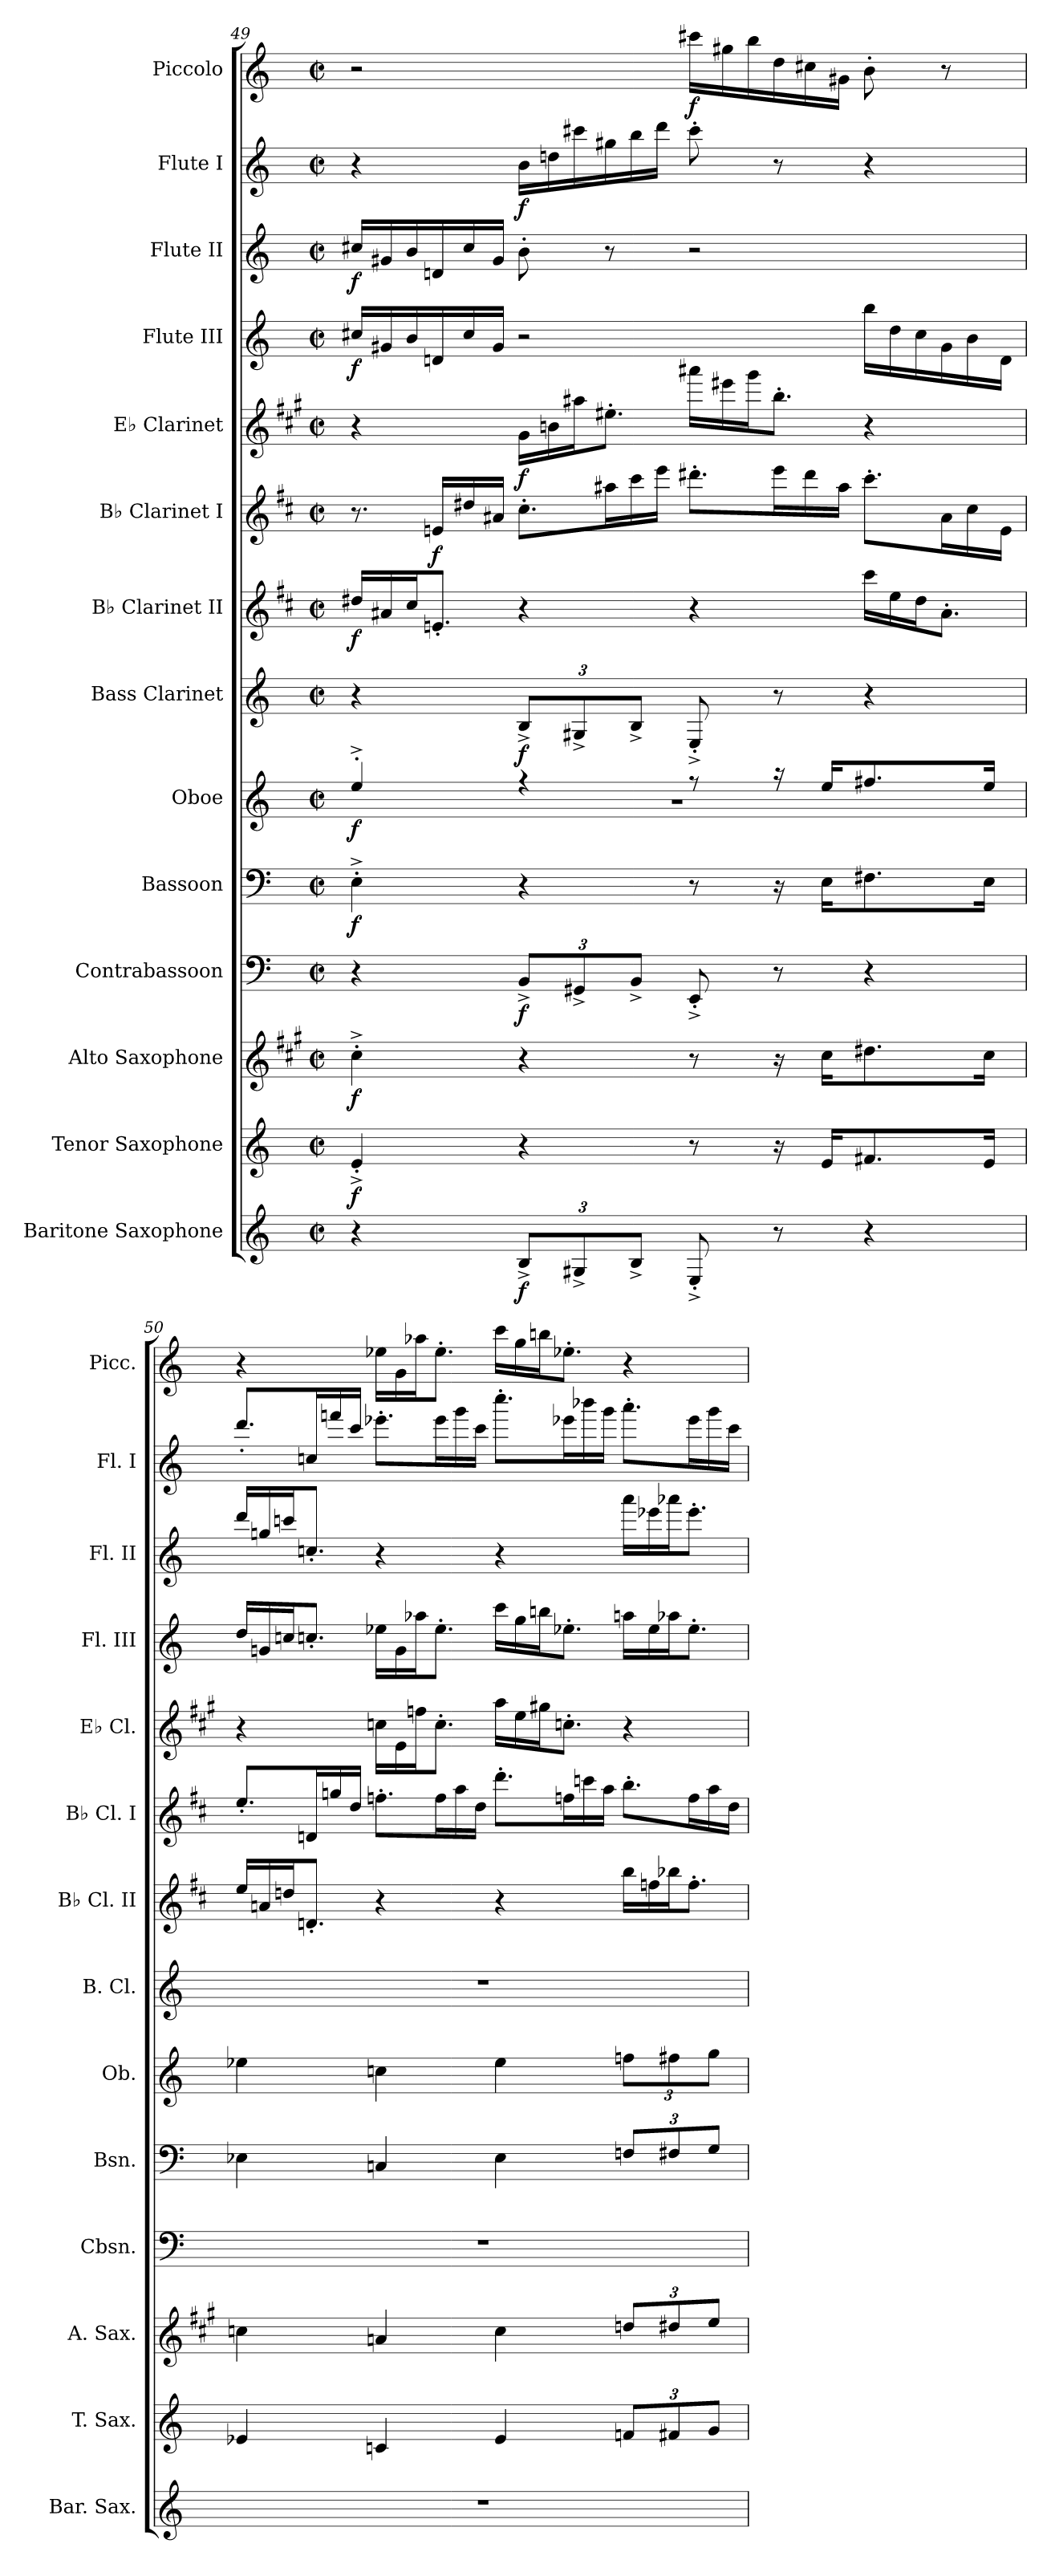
**kern	**dynam	**kern	**dynam	**kern	**dynam	**kern	**dynam	**kern	**dynam	**kern	**dynam	**kern	**dynam	**kern	**dynam	**kern	**dynam	**kern	**dynam	**kern	**dynam	**kern	**dynam	**kern	**dynam	**kern	**dynam
*part14	*part14	*part13	*part13	*part12	*part12	*part11	*part11	*part10	*part10	*part9	*part9	*part8	*part8	*part7	*part7	*part6	*part6	*part5	*part5	*part4	*part4	*part3	*part3	*part2	*part2	*part1	*part1
*staff14	*staff14	*staff13	*staff13	*staff12	*staff12	*staff11	*staff11	*staff10	*staff10	*staff9	*staff9	*staff8	*staff8	*staff7	*staff7	*staff6	*staff6	*staff5	*staff5	*staff4	*staff4	*staff3	*staff3	*staff2	*staff2	*staff1	*staff1
*I"Baritone Saxophone	*	*I"Tenor Saxophone	*	*I"Alto Saxophone	*	*I"Contrabassoon	*	*I"Bassoon	*	*I"Oboe	*	*I"Bass Clarinet	*	*I"B♭ Clarinet II	*	*I"B♭ Clarinet I	*	*I"E♭ Clarinet	*	*I"Flute III	*	*I"Flute II	*	*I"Flute I	*	*I"Piccolo	*
*I'Bar. Sax.	*	*I'T. Sax.	*	*I'A. Sax.	*	*I'Cbsn.	*	*I'Bsn.	*	*I'Ob.	*	*I'B. Cl.	*	*I'B♭ Cl. II	*	*I'B♭ Cl. I	*	*I'E♭ Cl.	*	*I'Fl. III	*	*I'Fl. II	*	*I'Fl. I	*	*I'Picc.	*
!!LO:PB:g=z
*clefG2	*	*clefG2	*	*clefG2	*	*clefF4	*	*clefF4	*	*clefG2	*	*clefG2	*	*clefG2	*	*clefG2	*	*clefG2	*	*clefG2	*	*clefG2	*	*clefG2	*	*clefG2	*
*ITrd12c21	*	*ITrd8c14	*	*ITrd5c9	*	*ITrd7c12	*	*	*	*	*	*ITrd8c14	*	*ITrd1c2	*	*ITrd1c2	*	*ITrd-2c-3	*	*	*	*	*	*	*	*ITrd-7c-12	*
*k[]	*	*k[]	*	*k[]	*	*k[]	*	*k[]	*	*k[]	*	*k[]	*	*k[]	*	*k[]	*	*k[]	*	*k[]	*	*k[]	*	*k[]	*	*k[]	*
*M2/2	*	*M2/2	*	*M2/2	*	*M2/2	*	*M2/2	*	*M2/2	*	*M2/2	*	*M2/2	*	*M2/2	*	*M2/2	*	*M2/2	*	*M2/2	*	*M2/2	*	*M2/2	*
*met(c|)	*	*met(c|)	*	*met(c|)	*	*met(c|)	*	*met(c|)	*	*met(c|)	*	*met(c|)	*	*met(c|)	*	*met(c|)	*	*met(c|)	*	*met(c|)	*	*met(c|)	*	*met(c|)	*	*met(c|)	*
=49	=49	=49	=49	=49	=49	=49	=49	=49	=49	=49	=49	=49	=49	=49	=49	=49	=49	=49	=49	=49	=49	=49	=49	=49	=49	=49	=49
*	*	*	*	*	*	*	*	*	*	*^	*	*	*	*	*	*	*	*	*	*	*	*	*	*	*	*	*
*	*	*	*	*	*	*	*	*	*	*	*	*	*	*	*Xtuplet	*	*Xtuplet	*	*	*	*Xtuplet	*	*Xtuplet	*	*	*	*	*
!	!	!	!LO:DY:b	!	!LO:DY:b	!	!	!	!LO:DY:b	!	!	!LO:DY:b	!	!	!	!LO:DY:b	!	!	!	!	!	!LO:DY:b	!	!LO:DY:b	!	!	!	!
4r	.	4E'^/	f	4e'^\	f	4r	.	4E'^\	f	4ee'^/	1r	f	4r	.	24cc#X/LL	f	12.r	.	4r	.	24cc#X/LL	f	24cc#X/LL	f	4r	.	2r	.
.	.	.	.	.	.	.	.	.	.	.	.	.	.	.	24g#X/	.	.	.	.	.	24g#X/	.	24g#X/	.	.	.	.	.
.	.	.	.	.	.	.	.	.	.	.	.	.	.	.	24b/J	.	.	.	.	.	24b/	.	24b/	.	.	.	.	.
!	!	!	!	!	!	!	!	!	!	!	!	!	!	!	!	!	!	!LO:DY:b	!	!	!	!	!	!	!	!	!	!
.	.	.	.	.	.	.	.	.	.	.	.	.	.	.	12.dn'/J	.	24dn/LL	f	.	.	24dn/	.	24dn/	.	.	.	.	.
.	.	.	.	.	.	.	.	.	.	.	.	.	.	.	.	.	24cc#X/	.	.	.	24cc#/	.	24cc#/	.	.	.	.	.
.	.	.	.	.	.	.	.	.	.	.	.	.	.	.	.	.	24g#X/JJ	.	.	.	24g#/JJ	.	24g#/JJ	.	.	.	.	.
*Xbrackettup	*	*	*	*	*	*Xbrackettup	*	*	*	*	*	*	*Xbrackettup	*	*	*	*	*	*Xtuplet	*	*	*	*	*	*Xtuplet	*	*	*
!	!LO:DY:b	!	!	!	!	!	!LO:DY:b	!	!	!	!	!	!	!LO:DY:b	!	!	!	!	!	!LO:DY:b	!	!	!	!	!	!LO:DY:b	!	!
12BB^/L	f	4r	.	4r	.	12BBB^/L	f	4r	.	4r	.	.	12BB^/L	f	4r	.	12.b'\L	.	24b\LL	f	2r	.	8b'\	.	24b\LL	f	.	.
.	.	.	.	.	.	.	.	.	.	.	.	.	.	.	.	.	.	.	24ddn\	.	.	.	.	.	24ddn\	.	.	.
12GG#X^/	.	.	.	.	.	12GGG#X^/	.	.	.	.	.	.	12GG#X^/	.	.	.	.	.	24ccc#X\J	.	.	.	.	.	24ccc#X\	.	.	.
.	.	.	.	.	.	.	.	.	.	.	.	.	.	.	.	.	24gg#X\L	.	12.gg#X'\J	.	.	.	8r	.	24gg#X\	.	.	.
12BB^/J	.	.	.	.	.	12BBB^/J	.	.	.	.	.	.	12BB^/J	.	.	.	24bb\	.	.	.	.	.	.	.	24bb\	.	.	.
.	.	.	.	.	.	.	.	.	.	.	.	.	.	.	.	.	24ddd\JJ	.	.	.	.	.	.	.	24ddd\JJ	.	.	.
*	*	*	*	*	*	*	*	*	*	*	*	*	*	*	*	*	*	*	*	*	*	*	*	*	*	*	*Xtuplet	*
!	!	!	!	!	!	!	!	!	!	!	!	!	!	!	!	!	!	!	!	!	!	!	!	!	!	!	!	!LO:DY:b
8EE'^/	.	8r	.	8r	.	8EEE'^/	.	8r	.	8r	.	.	8EE'^/	.	4r	.	12.ccc#X'\L	.	24cccc#X\LL	.	.	.	2r	.	8ccc#'\	.	24cccc#X\LL	f
.	.	.	.	.	.	.	.	.	.	.	.	.	.	.	.	.	.	.	24ggg#X\	.	.	.	.	.	.	.	24ggg#X\	.
.	.	.	.	.	.	.	.	.	.	.	.	.	.	.	.	.	.	.	24bbb\J	.	.	.	.	.	.	.	24bbb\	.
8r	.	16r	.	16r	.	8r	.	16r	.	16r	.	.	8r	.	.	.	24ddd\L	.	12.ddd'\J	.	.	.	.	.	8r	.	24ddd\	.
.	.	.	.	.	.	.	.	.	.	.	.	.	.	.	.	.	24ccc#\	.	.	.	.	.	.	.	.	.	24ccc#X\	.
.	.	16E/KL	.	16e\KL	.	.	.	16E\KL	.	16ee/KL	.	.	.	.	.	.	.	.	.	.	.	.	.	.	.	.	.	.
.	.	.	.	.	.	.	.	.	.	.	.	.	.	.	.	.	24gg#\JJ	.	.	.	.	.	.	.	.	.	24gg#X\JJ	.
4r	.	8.F#X/	.	8.f#X\	.	4r	.	8.F#X\	.	8.ff#X/	.	.	4r	.	24bb\LL	.	12.bb'\L	.	4r	.	24bb\LL	.	.	.	4r	.	8bb'\	.
.	.	.	.	.	.	.	.	.	.	.	.	.	.	.	24dd\	.	.	.	.	.	24dd\	.	.	.	.	.	.	.
.	.	.	.	.	.	.	.	.	.	.	.	.	.	.	24cc#\J	.	.	.	.	.	24cc#\	.	.	.	.	.	.	.
.	.	.	.	.	.	.	.	.	.	.	.	.	.	.	12.g#'\J	.	24g#\L	.	.	.	24g#\	.	.	.	.	.	8r	.
.	.	.	.	.	.	.	.	.	.	.	.	.	.	.	.	.	24b\	.	.	.	24b\	.	.	.	.	.	.	.
.	.	16E/Jk	.	16e\Jk	.	.	.	16E\Jk	.	16ee/Jk	.	.	.	.	.	.	.	.	.	.	.	.	.	.	.	.	.	.
.	.	.	.	.	.	.	.	.	.	.	.	.	.	.	.	.	24d\JJ	.	.	.	24d\JJ	.	.	.	.	.	.	.
*	*	*	*	*	*	*	*	*	*	*v	*v	*	*	*	*	*	*	*	*	*	*	*	*	*	*	*	*	*
=50	=50	=50	=50	=50	=50	=50	=50	=50	=50	=50	=50	=50	=50	=50	=50	=50	=50	=50	=50	=50	=50	=50	=50	=50	=50	=50	=50
1r	.	4E-X/	.	4e-X\	.	1r	.	4E-X\	.	4ee-X\	.	1r	.	24dd/LL	.	12.dd'/L	.	4r	.	24dd/LL	.	24ddd/LL	.	12.ddd'/L	.	4r	.
.	.	.	.	.	.	.	.	.	.	.	.	.	.	24gn/	.	.	.	.	.	24gn/	.	24ggn/	.	.	.	.	.
.	.	.	.	.	.	.	.	.	.	.	.	.	.	24ccn/J	.	.	.	.	.	24ccn/J	.	24cccn/J	.	.	.	.	.
.	.	.	.	.	.	.	.	.	.	.	.	.	.	12.cn'/J	.	24cn/L	.	.	.	12.ccn'/J	.	12.ccn'/J	.	24ccn/L	.	.	.
.	.	.	.	.	.	.	.	.	.	.	.	.	.	.	.	24ffn/	.	.	.	.	.	.	.	24fffn/	.	.	.
.	.	.	.	.	.	.	.	.	.	.	.	.	.	.	.	24cc/JJ	.	.	.	.	.	.	.	24ccc/JJ	.	.	.
.	.	4Cn/	.	4cn/	.	.	.	4Cn/	.	4ccn\	.	.	.	4r	.	12.ee-X'\L	.	24ee-X\LL	.	24ee-X\LL	.	4r	.	12.eee-X'\L	.	24eee-X\LL	.
.	.	.	.	.	.	.	.	.	.	.	.	.	.	.	.	.	.	24g\	.	24g\	.	.	.	.	.	24gg\	.
.	.	.	.	.	.	.	.	.	.	.	.	.	.	.	.	.	.	24aa-X\J	.	24aa-X\J	.	.	.	.	.	24aaa-X\J	.
.	.	.	.	.	.	.	.	.	.	.	.	.	.	.	.	24ee-\L	.	12.ee-'\J	.	12.ee-'\J	.	.	.	24eee-\L	.	12.eee-'\J	.
.	.	.	.	.	.	.	.	.	.	.	.	.	.	.	.	24gg\	.	.	.	.	.	.	.	24ggg\	.	.	.
.	.	.	.	.	.	.	.	.	.	.	.	.	.	.	.	24cc\JJ	.	.	.	.	.	.	.	24ccc\JJ	.	.	.
.	.	4E-/	.	4e-\	.	.	.	4E-\	.	4ee-\	.	.	.	4r	.	12.ccc'\L	.	24ccc\LL	.	24ccc\LL	.	4r	.	12.cccc'\L	.	24cccc\LL	.
.	.	.	.	.	.	.	.	.	.	.	.	.	.	.	.	.	.	24gg\	.	24gg\	.	.	.	.	.	24ggg\	.
.	.	.	.	.	.	.	.	.	.	.	.	.	.	.	.	.	.	24bbn\J	.	24bbn\J	.	.	.	.	.	24bbbn\J	.
.	.	.	.	.	.	.	.	.	.	.	.	.	.	.	.	24ee-X\L	.	12.ee-X'\J	.	12.ee-X'\J	.	.	.	24eee-X\L	.	12.eee-X'\J	.
.	.	.	.	.	.	.	.	.	.	.	.	.	.	.	.	24bb-X\	.	.	.	.	.	.	.	24bbb-X\	.	.	.
.	.	.	.	.	.	.	.	.	.	.	.	.	.	.	.	24gg\JJ	.	.	.	.	.	.	.	24ggg\JJ	.	.	.
*	*	*Xbrackettup	*	*Xbrackettup	*	*	*	*Xbrackettup	*	*Xbrackettup	*	*	*	*	*	*	*	*	*	*	*	*	*	*	*	*	*
.	.	12Fn/L	.	12fn/L	.	.	.	12Fn/L	.	12ffn\L	.	.	.	24aa\LL	.	12.aa'\L	.	4r	.	24aan\LL	.	24aaa\LL	.	12.aaa'\L	.	4r	.
.	.	.	.	.	.	.	.	.	.	.	.	.	.	24ee-X\	.	.	.	.	.	24ee-\	.	24eee-X\	.	.	.	.	.
.	.	12F#X/	.	12f#X/	.	.	.	12F#X/	.	12ff#X\	.	.	.	24aa-X\J	.	.	.	.	.	24aa-X\J	.	24aaa-X\J	.	.	.	.	.
.	.	.	.	.	.	.	.	.	.	.	.	.	.	12.ee-'\J	.	24ee-\L	.	.	.	12.ee-'\J	.	12.eee-'\J	.	24eee-\L	.	.	.
.	.	12G/J	.	12g/J	.	.	.	12G/J	.	12gg\J	.	.	.	.	.	24gg\	.	.	.	.	.	.	.	24ggg\	.	.	.
.	.	.	.	.	.	.	.	.	.	.	.	.	.	.	.	24cc\JJ	.	.	.	.	.	.	.	24ccc\JJ	.	.	.
=	=	=	=	=	=	=	=	=	=	=	=	=	=	=	=	=	=	=	=	=	=	=	=	=	=	=	=
*-	*-	*-	*-	*-	*-	*-	*-	*-	*-	*-	*-	*-	*-	*-	*-	*-	*-	*-	*-	*-	*-	*-	*-	*-	*-	*-	*-
